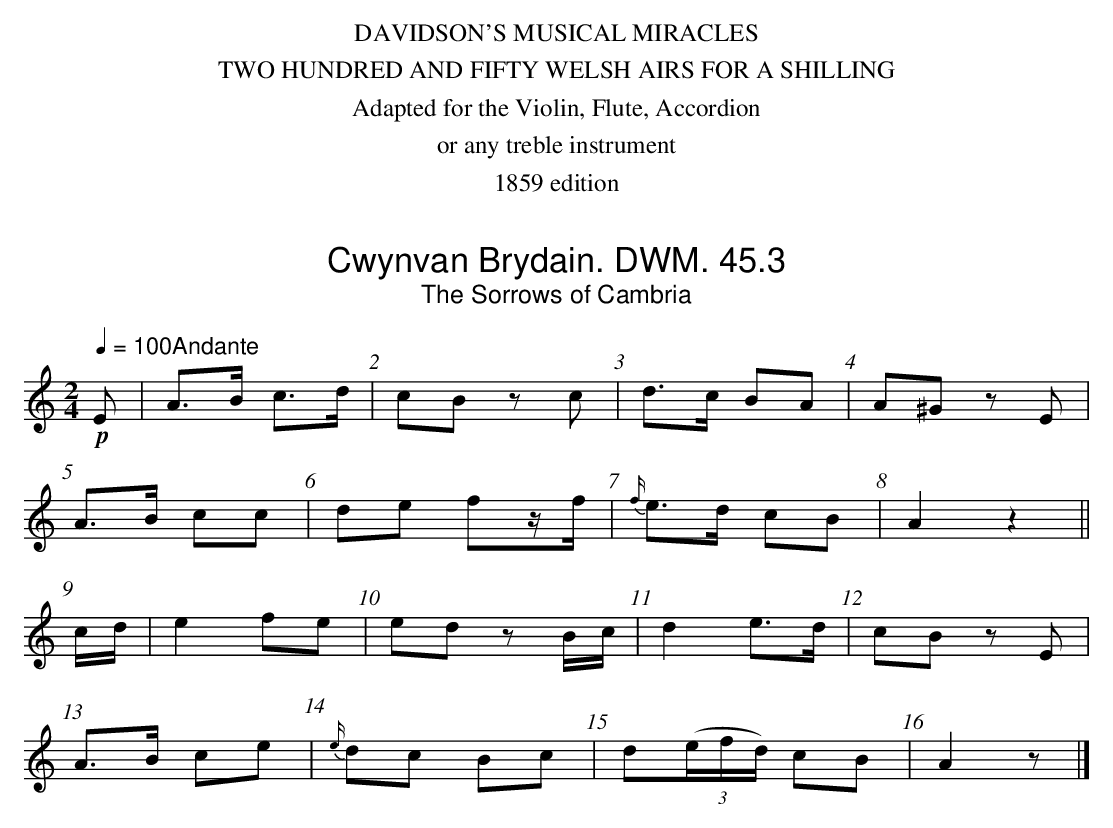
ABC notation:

X:1
T:Cwynvan Brydain. DWM. 45.3
T:Sorrows of Cambria, The
M:2/4
L:1/8
Q:1/4=100 "Andante"
K:Am
!p!E|A>B c>d|cB zc|d>c BA|A^G zE|
A>B cc|de fz/f/|{f/}e>d cB|A2z2||
c/d/|e2 fe|ed zB/c/|d2 e>d|cB zE|
A>B ce|{e/}dc Bc|d((3e/f/d/) cB|A2 z|]
